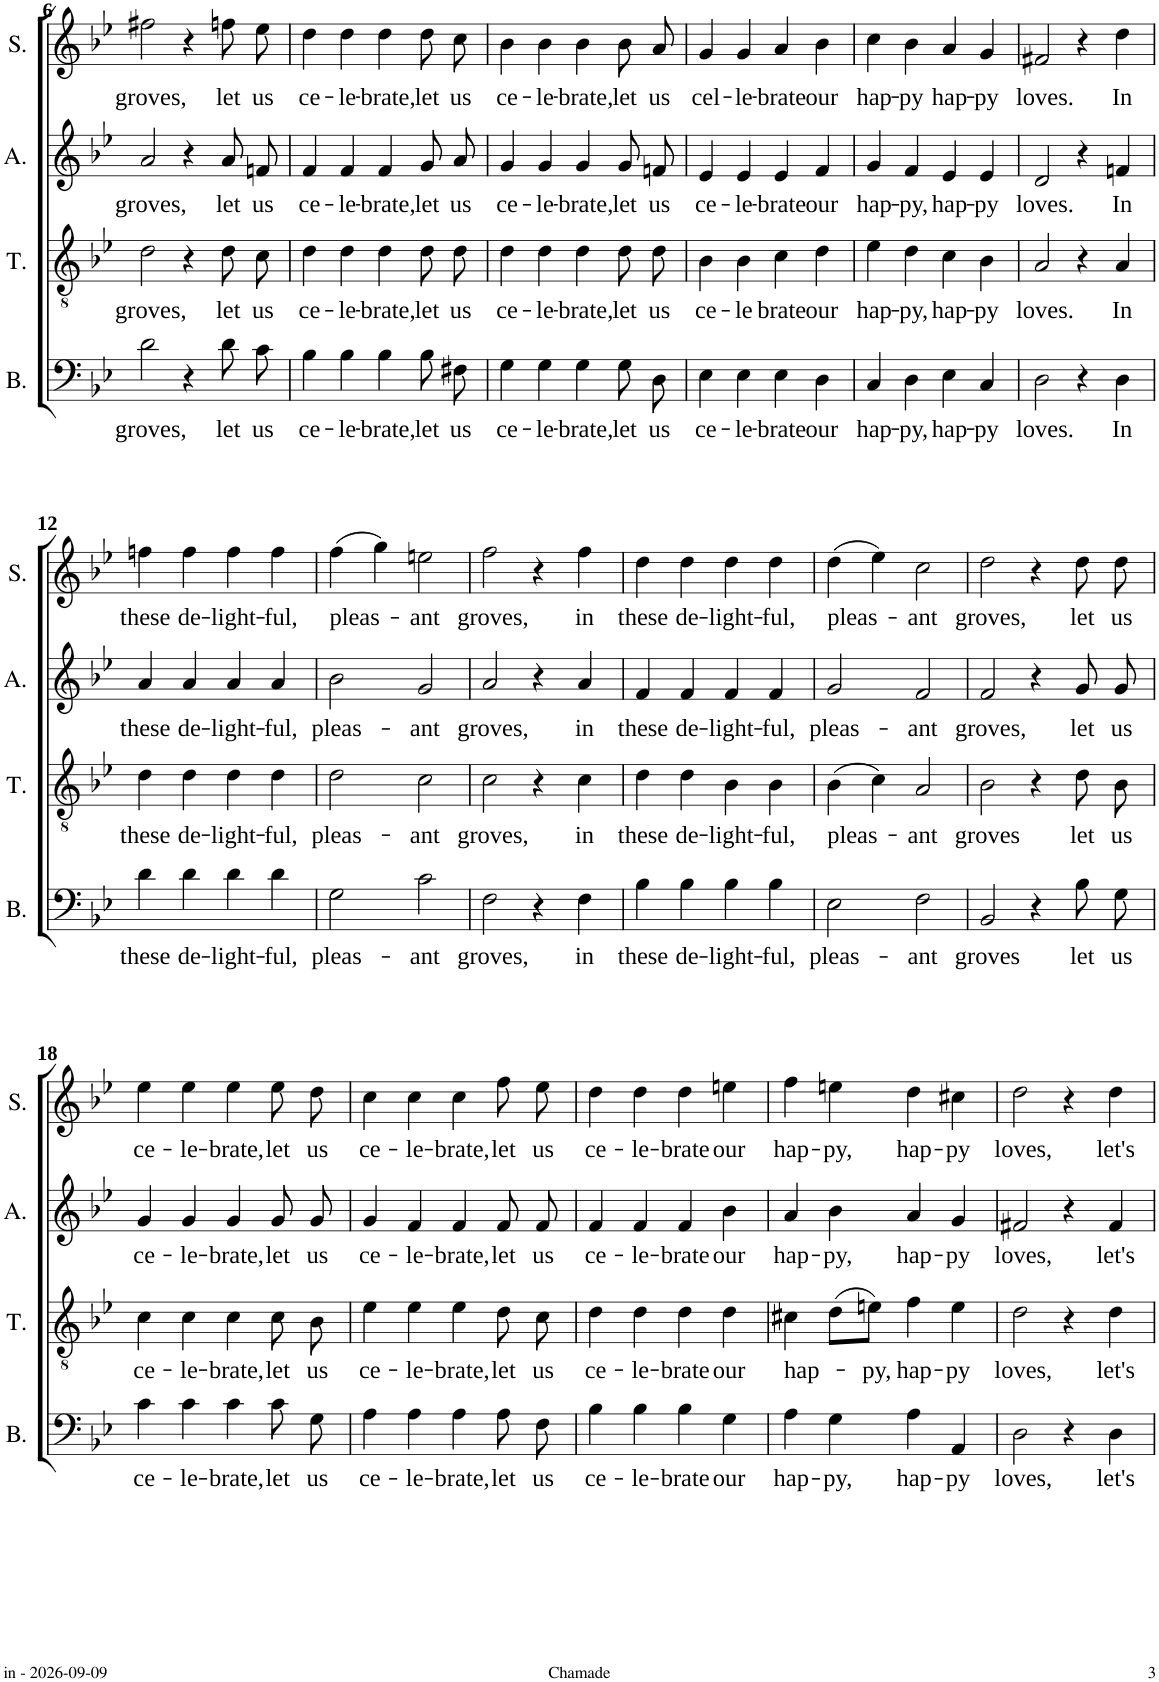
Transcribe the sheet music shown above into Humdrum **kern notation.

**kern	**text	**kern	**text	**kern	**text	**kern	**text
*part4	*part4	*part3	*part3	*part2	*part2	*part1	*part1
*staff4	*staff4	*staff3	*staff3	*staff2	*staff2	*staff1	*staff1
*I"Basse	*	*I"Tenor	*	*I"Alto	*	*I"Soprano	*
*I'B.	*	*I'T.	*	*I'A.	*	*I'S.	*
!!LO:PB:g=z
*clefF4	*	*clefGv2	*	*clefG2	*	*clefG2	*
*k[b-e-]	*	*k[b-e-]	*	*k[b-e-]	*	*k[b-e-]	*
*M2/2	*	*M2/2	*	*M2/2	*	*M2/2	*
*met(c|)	*	*met(c|)	*	*met(c|)	*	*met(c|)	*
=6	=6	=6	=6	=6	=6	=6	=6
!	!LO:LY:b	!	!LO:LY:b	!	!LO:LY:b	!	!LO:LY:b
2d\	groves,	2d\	groves,	2a/	groves,	2ff#X\	groves,
4r	.	4r	.	4r	.	4r	.
!	!LO:LY:b	!	!LO:LY:b	!	!LO:LY:b	!	!LO:LY:b
8d\L	let	8d\	let	8a/L	let	8ffn\L	let
!	!LO:LY:b	!	!LO:LY:b	!	!LO:LY:b	!	!LO:LY:b
8c\J	us	8c\	us	8fn/J	us	8ee-\J	us
=7	=7	=7	=7	=7	=7	=7	=7
!	!LO:LY:b	!	!LO:LY:b	!	!LO:LY:b	!	!LO:LY:b
4B-\	ce-	4d\	ce-	4f/	ce-	4dd\	ce-
!	!LO:LY:b	!	!LO:LY:b	!	!LO:LY:b	!	!LO:LY:b
4B-\	-le-	4d\	-le-	4f/	-le-	4dd\	-le-
!	!LO:LY:b	!	!LO:LY:b	!	!LO:LY:b	!	!LO:LY:b
4B-\	-brate,	4d\	-brate,	4f/	-brate,	4dd\	-brate,
!	!LO:LY:b	!	!LO:LY:b	!	!LO:LY:b	!	!LO:LY:b
8B-\L	let	8d\	let	8g/L	let	8dd\L	let
!	!LO:LY:b	!	!LO:LY:b	!	!LO:LY:b	!	!LO:LY:b
8F#X\J	us	8d\	us	8a/J	us	8cc\J	us
=8	=8	=8	=8	=8	=8	=8	=8
!	!LO:LY:b	!	!LO:LY:b	!	!LO:LY:b	!	!LO:LY:b
4G\	ce-	4d\	ce-	4g/	ce-	4b-\	ce-
!	!LO:LY:b	!	!LO:LY:b	!	!LO:LY:b	!	!LO:LY:b
4G\	-le-	4d\	-le-	4g/	-le-	4b-\	-le-
!	!LO:LY:b	!	!LO:LY:b	!	!LO:LY:b	!	!LO:LY:b
4G\	-brate,	4d\	-brate,	4g/	-brate,	4b-\	-brate,
!	!LO:LY:b	!	!LO:LY:b	!	!LO:LY:b	!	!LO:LY:b
8G\L	let	8d\	let	8g/L	let	8b-/L	let
!	!LO:LY:b	!	!LO:LY:b	!	!LO:LY:b	!	!LO:LY:b
8D\J	us	8d\	us	8fn/J	us	8a/J	us
=9	=9	=9	=9	=9	=9	=9	=9
!	!LO:LY:b	!	!LO:LY:b	!	!LO:LY:b	!	!LO:LY:b
4E-\	ce-	4B-\	ce-	4e-/	ce-	4g/	cel-
!	!LO:LY:b	!	!LO:LY:b	!	!LO:LY:b	!	!LO:LY:b
4E-\	-le-	4B-\	-le	4e-/	-le-	4g/	-le-
!	!LO:LY:b	!	!LO:LY:b	!	!LO:LY:b	!	!LO:LY:b
4E-\	-brate	4c\	brate	4e-/	-brate	4a/	-brate
!	!LO:LY:b	!	!LO:LY:b	!	!LO:LY:b	!	!LO:LY:b
4D\	our	4d\	our	4f/	our	4b-\	our
=10	=10	=10	=10	=10	=10	=10	=10
!	!LO:LY:b	!	!LO:LY:b	!	!LO:LY:b	!	!LO:LY:b
4C/	hap-	4e-\	hap-	4g/	hap-	4cc\	hap-
!	!LO:LY:b	!	!LO:LY:b	!	!LO:LY:b	!	!LO:LY:b
4D\	-py,	4d\	-py,	4f/	-py,	4b-\	-py
!	!LO:LY:b	!	!LO:LY:b	!	!LO:LY:b	!	!LO:LY:b
4E-\	hap-	4c\	hap-	4e-/	hap-	4a/	hap-
!	!LO:LY:b	!	!LO:LY:b	!	!LO:LY:b	!	!LO:LY:b
4C/	-py	4B-\	-py	4e-/	-py	4g/	-py
=11	=11	=11	=11	=11	=11	=11	=11
!	!LO:LY:b	!	!LO:LY:b	!	!LO:LY:b	!	!LO:LY:b
2D\	loves.	2A/	loves.	2d/	loves.	2f#X/	loves.
4r	.	4r	.	4r	.	4r	.
!	!LO:LY:b	!	!LO:LY:b	!	!LO:LY:b	!	!LO:LY:b
4D\	In	4A/	In	4fn/	In	4dd\	In
!!LO:LB:g=z
=12	=12	=12	=12	=12	=12	=12	=12
!	!LO:LY:b	!	!LO:LY:b	!	!LO:LY:b	!	!LO:LY:b
4d\	these	4d\	these	4a/	these	4ffn\	these
!	!LO:LY:b	!	!LO:LY:b	!	!LO:LY:b	!	!LO:LY:b
4d\	de-	4d\	de-	4a/	de-	4ff\	de-
!	!LO:LY:b	!	!LO:LY:b	!	!LO:LY:b	!	!LO:LY:b
4d\	-light-	4d\	-light-	4a/	-light-	4ff\	-light-
!	!LO:LY:b	!	!LO:LY:b	!	!LO:LY:b	!	!LO:LY:b
4d\	-ful,	4d\	-ful,	4a/	-ful,	4ff\	-ful,
=13	=13	=13	=13	=13	=13	=13	=13
!	!LO:LY:b	!	!LO:LY:b	!	!LO:LY:b	!	!LO:LY:b
2G\	pleas-	2d\	pleas-	2b-\	pleas-	(4ff\	pleas-
.	.	.	.	.	.	4gg\)	.
!	!LO:LY:b	!	!LO:LY:b	!	!LO:LY:b	!	!LO:LY:b
2c\	-ant	2c\	-ant	2g/	-ant	2een\	-ant
=14	=14	=14	=14	=14	=14	=14	=14
!	!LO:LY:b	!	!LO:LY:b	!	!LO:LY:b	!	!LO:LY:b
2F\	groves,	2c\	groves,	2a/	groves,	2ff\	groves,
4r	.	4r	.	4r	.	4r	.
!	!LO:LY:b	!	!LO:LY:b	!	!LO:LY:b	!	!LO:LY:b
4F\	in	4c\	in	4a/	in	4ff\	in
=15	=15	=15	=15	=15	=15	=15	=15
!	!LO:LY:b	!	!LO:LY:b	!	!LO:LY:b	!	!LO:LY:b
4B-\	these	4d\	these	4f/	these	4dd\	these
!	!LO:LY:b	!	!LO:LY:b	!	!LO:LY:b	!	!LO:LY:b
4B-\	de-	4d\	de-	4f/	de-	4dd\	de-
!	!LO:LY:b	!	!LO:LY:b	!	!LO:LY:b	!	!LO:LY:b
4B-\	-light-	4B-\	-light-	4f/	-light-	4dd\	-light-
!	!LO:LY:b	!	!LO:LY:b	!	!LO:LY:b	!	!LO:LY:b
4B-\	-ful,	4B-\	-ful,	4f/	-ful,	4dd\	-ful,
=16	=16	=16	=16	=16	=16	=16	=16
!	!LO:LY:b	!	!LO:LY:b	!	!LO:LY:b	!	!LO:LY:b
2E-\	pleas-	(4B-\	pleas-	2g/	pleas-	(4dd\	pleas-
.	.	4c\)	.	.	.	4ee-\)	.
!	!LO:LY:b	!	!LO:LY:b	!	!LO:LY:b	!	!LO:LY:b
2F\	-ant	2A/	-ant	2f/	-ant	2cc\	-ant
=17	=17	=17	=17	=17	=17	=17	=17
!	!LO:LY:b	!	!LO:LY:b	!	!LO:LY:b	!	!LO:LY:b
2BB-/	groves	2B-\	groves	2f/	groves,	2dd\	groves,
4r	.	4r	.	4r	.	4r	.
!	!LO:LY:b	!	!LO:LY:b	!	!LO:LY:b	!	!LO:LY:b
8B-\L	let	8d\	let	8g/L	let	8dd\L	let
!	!LO:LY:b	!	!LO:LY:b	!	!LO:LY:b	!	!LO:LY:b
8G\J	us	8B-\	us	8g/J	us	8dd\J	us
!!LO:LB:g=z
=18	=18	=18	=18	=18	=18	=18	=18
!	!LO:LY:b	!	!LO:LY:b	!	!LO:LY:b	!	!LO:LY:b
4c\	ce-	4c\	ce-	4g/	ce-	4ee-\	ce-
!	!LO:LY:b	!	!LO:LY:b	!	!LO:LY:b	!	!LO:LY:b
4c\	-le-	4c\	-le-	4g/	-le-	4ee-\	-le-
!	!LO:LY:b	!	!LO:LY:b	!	!LO:LY:b	!	!LO:LY:b
4c\	-brate,	4c\	-brate,	4g/	-brate,	4ee-\	-brate,
!	!LO:LY:b	!	!LO:LY:b	!	!LO:LY:b	!	!LO:LY:b
8c\L	let	8c\	let	8g/L	let	8ee-\L	let
!	!LO:LY:b	!	!LO:LY:b	!	!LO:LY:b	!	!LO:LY:b
8G\J	us	8B-\	us	8g/J	us	8dd\J	us
=19	=19	=19	=19	=19	=19	=19	=19
!	!LO:LY:b	!	!LO:LY:b	!	!LO:LY:b	!	!LO:LY:b
4A\	ce-	4e-\	ce-	4g/	ce-	4cc\	ce-
!	!LO:LY:b	!	!LO:LY:b	!	!LO:LY:b	!	!LO:LY:b
4A\	-le-	4e-\	-le-	4f/	-le-	4cc\	-le-
!	!LO:LY:b	!	!LO:LY:b	!	!LO:LY:b	!	!LO:LY:b
4A\	-brate,	4e-\	-brate,	4f/	-brate,	4cc\	-brate,
!	!LO:LY:b	!	!LO:LY:b	!	!LO:LY:b	!	!LO:LY:b
8A\L	let	8d\	let	8f/L	let	8ff\L	let
!	!LO:LY:b	!	!LO:LY:b	!	!LO:LY:b	!	!LO:LY:b
8F\J	us	8c\	us	8f/J	us	8ee-\J	us
=20	=20	=20	=20	=20	=20	=20	=20
!	!LO:LY:b	!	!LO:LY:b	!	!LO:LY:b	!	!LO:LY:b
4B-\	ce-	4d\	ce-	4f/	ce-	4dd\	ce-
!	!LO:LY:b	!	!LO:LY:b	!	!LO:LY:b	!	!LO:LY:b
4B-\	-le-	4d\	-le-	4f/	-le-	4dd\	-le-
!	!LO:LY:b	!	!LO:LY:b	!	!LO:LY:b	!	!LO:LY:b
4B-\	-brate	4d\	-brate	4f/	-brate	4dd\	-brate
!	!LO:LY:b	!	!LO:LY:b	!	!LO:LY:b	!	!LO:LY:b
4G\	our	4d\	our	4b-\	our	4een\	our
=21	=21	=21	=21	=21	=21	=21	=21
!	!LO:LY:b	!	!LO:LY:b	!	!LO:LY:b	!	!LO:LY:b
4A\	hap-	4c#X\	hap-	4a/	hap-	4ff\	hap-
!	!LO:LY:b	!	!	!	!LO:LY:b	!	!LO:LY:b
4G\	-py,	(8d\L	.	4b-\	-py,	4een\	-py,
!	!	!	!LO:LY:b	!	!	!	!
.	.	8en\J)	-py,	.	.	.	.
!	!LO:LY:b	!	!LO:LY:b	!	!LO:LY:b	!	!LO:LY:b
4A\	hap-	4f\	hap-	4a/	hap-	4dd\	hap-
!	!LO:LY:b	!	!LO:LY:b	!	!LO:LY:b	!	!LO:LY:b
4AA/	-py	4e\	-py	4g/	-py	4cc#X\	-py
=22	=22	=22	=22	=22	=22	=22	=22
!	!LO:LY:b	!	!LO:LY:b	!	!LO:LY:b	!	!LO:LY:b
2D\	loves,	2d\	loves,	2f#X/	loves,	2dd\	loves,
4r	.	4r	.	4r	.	4r	.
!	!LO:LY:b	!	!LO:LY:b	!	!LO:LY:b	!	!LO:LY:b
4D\	let's	4d\	let's	4f#/	let's	4dd\	let's
=	=	=	=	=	=	=	=
*-	*-	*-	*-	*-	*-	*-	*-
